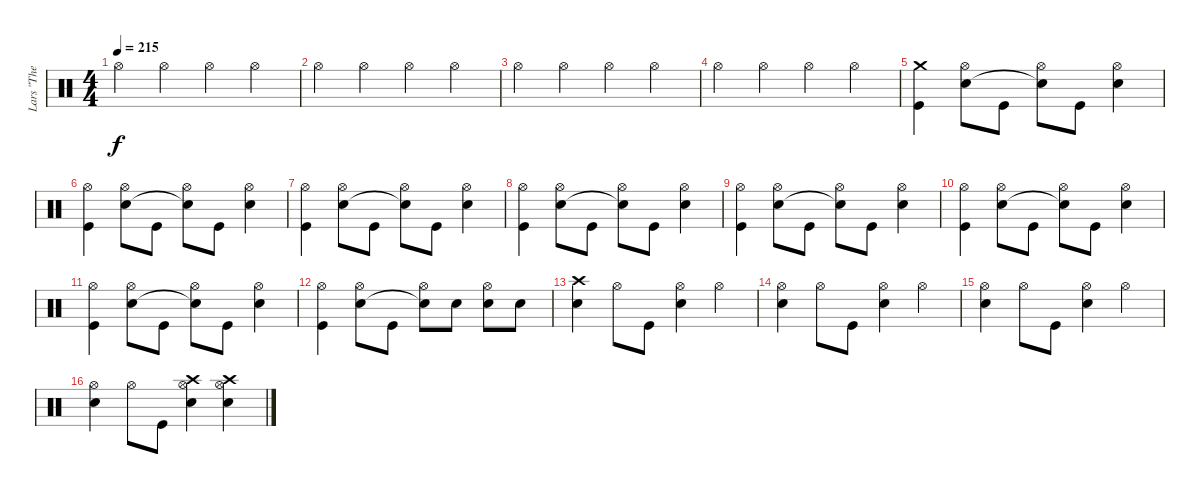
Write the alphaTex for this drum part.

\track ("Lars \"The Antichrist\" Ulrich" "Lars \"The ") {instrument percussion}
\staff {score}
\articulation defaults
\ts (4 4)
\tempo 215
\clef neutral
\ks c "Hi-Hat (open)".4{dy f} "Hi-Hat (open)".4 "Hi-Hat (open)".4 "Hi-Hat (open)".4
|
"Hi-Hat (open)".4 "Hi-Hat (open)".4 "Hi-Hat (open)".4 "Hi-Hat (open)".4 |
"Hi-Hat (open)".4 "Hi-Hat (open)".4 "Hi-Hat (open)".4 "Hi-Hat (open)".4 |
"Hi-Hat (open)".4 "Hi-Hat (open)".4 "Hi-Hat (open)".4 "Hi-Hat (open)".4 |
("Crash medium (hit)" "Kick (hit)").4 ("Hi-Hat (open)" "Electric Snare (hit)").8 "Kick (hit)".8 ("Hi-Hat (open)" "Snare (hit)"{t}).8 "Kick (hit)".8 ("Hi-Hat (open)" "Electric Snare (hit)").4 |
("Hi-Hat (open)" "Kick (hit)").4 ("Hi-Hat (open)" "Electric Snare (hit)").8 "Kick (hit)".8 ("Hi-Hat (open)" "Snare (hit)"{t}).8 "Kick (hit)".8 ("Hi-Hat (open)" "Electric Snare (hit)").4 |
("Hi-Hat (open)" "Kick (hit)").4 ("Hi-Hat (open)" "Electric Snare (hit)").8 "Kick (hit)".8 ("Hi-Hat (open)" "Snare (hit)"{t}).8 "Kick (hit)".8 ("Hi-Hat (open)" "Electric Snare (hit)").4 |
("Hi-Hat (open)" "Kick (hit)").4 ("Hi-Hat (open)" "Electric Snare (hit)").8 "Kick (hit)".8 ("Hi-Hat (open)" "Snare (hit)"{t}).8 "Kick (hit)".8 ("Hi-Hat (open)" "Electric Snare (hit)").4 |
("Hi-Hat (open)" "Kick (hit)").4 ("Hi-Hat (open)" "Electric Snare (hit)").8 "Kick (hit)".8 ("Hi-Hat (open)" "Snare (hit)"{t}).8 "Kick (hit)".8 ("Hi-Hat (open)" "Electric Snare (hit)").4 |
("Hi-Hat (open)" "Kick (hit)").4 ("Hi-Hat (open)" "Electric Snare (hit)").8 "Kick (hit)".8 ("Hi-Hat (open)" "Snare (hit)"{t}).8 "Kick (hit)".8 ("Hi-Hat (open)" "Electric Snare (hit)").4 |
("Hi-Hat (open)" "Kick (hit)").4 ("Hi-Hat (open)" "Electric Snare (hit)").8 "Kick (hit)".8 ("Hi-Hat (open)" "Snare (hit)"{t}).8 "Kick (hit)".8 ("Hi-Hat (open)" "Electric Snare (hit)").4 |
("Hi-Hat (open)" "Kick (hit)").4 ("Hi-Hat (open)" "Electric Snare (hit)").8 "Kick (hit)".8 ("Hi-Hat (open)" "Snare (hit)"{t}).8 "Electric Snare (hit)".8 ("Hi-Hat (open)" "Electric Snare (hit)").8 "Electric Snare (hit)".8 |
("Crash high (hit)" "Electric Snare (hit)").4 "Hi-Hat (open)".8 "Kick (hit)".8 ("Hi-Hat (open)" "Electric Snare (hit)").4 "Hi-Hat (open)".4 |
("Hi-Hat (open)" "Electric Snare (hit)").4 "Hi-Hat (open)".8 "Kick (hit)".8 ("Hi-Hat (open)" "Electric Snare (hit)").4 "Hi-Hat (open)".4 |
("Hi-Hat (open)" "Electric Snare (hit)").4 "Hi-Hat (open)".8 "Kick (hit)".8 ("Hi-Hat (open)" "Electric Snare (hit)").4 "Hi-Hat (open)".4 |
("Hi-Hat (open)" "Electric Snare (hit)").4 "Hi-Hat (open)".8 "Kick (hit)".8 ("Hi-Hat (open)" "Crash high (hit)" "Electric Snare (hit)").4 ("Hi-Hat (open)" "Crash high (hit)" "Electric Snare (hit)").4
